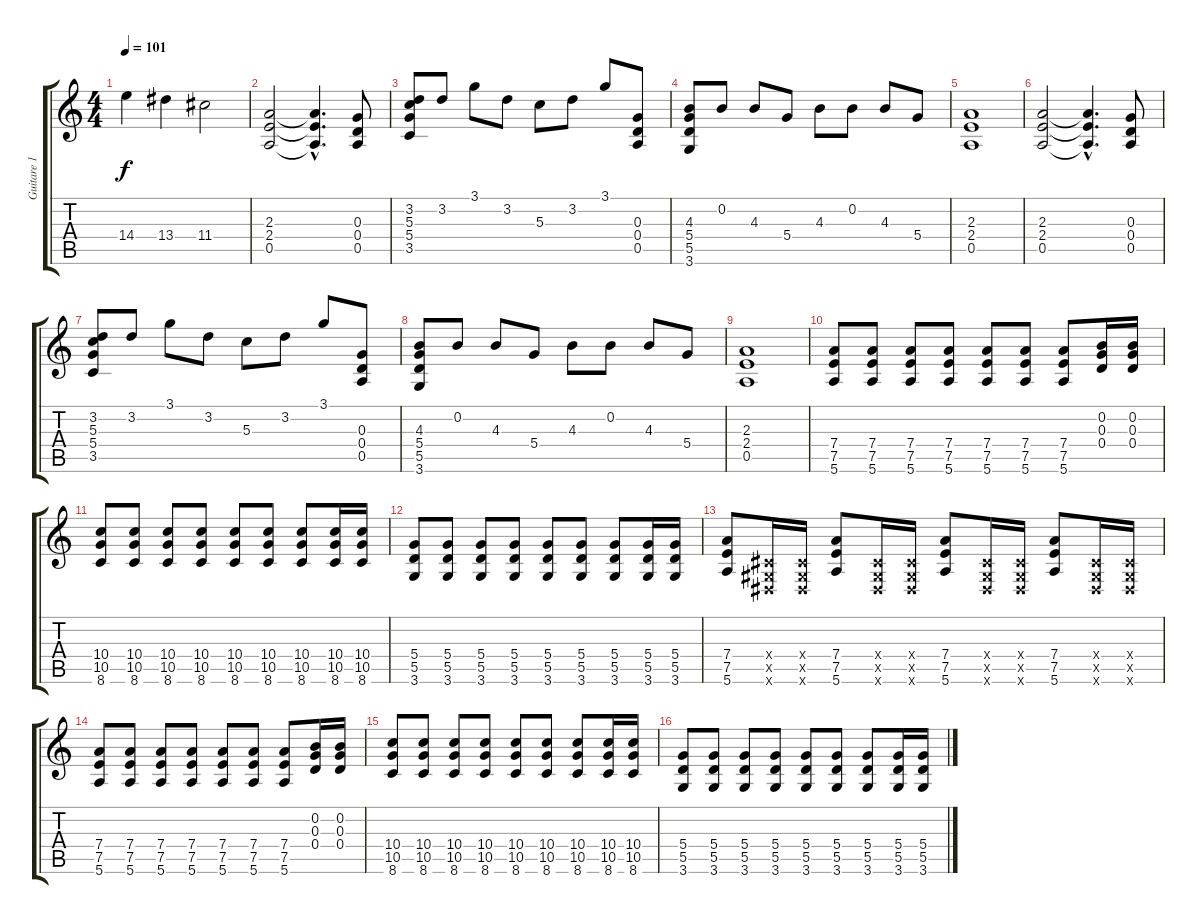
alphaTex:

\track ("Guitare 1" "Guitare 1") {instrument electricguitarclean}
\staff {score tabs}
\tuning (E4 B3 G3 D3 A2 E2) {hide}
\ts (4 4)
\tempo 101
\clef g2
\ks c
14.4.4{dy f} 13.4.4 11.4.2 |
(2.3 2.4 0.5).2 (2.3{hac t} 2.4{hac t} 0.5{hac t}).4{d} (0.3 0.4 0.5).8 |
(3.2 5.3 5.4 3.5).8 3.2.8 3.1.8 3.2.8 5.3.8 3.2.8 3.1.8 (0.3 0.4 0.5).8 |
(4.3 5.4 5.5 3.6).8 0.2.8 4.3.8 5.4.8 4.3.8 0.2.8 4.3.8 5.4.8 |
(2.3 2.4 0.5).1 |
(2.3 2.4 0.5).2 (2.3{hac t} 2.4{hac t} 0.5{hac t}).4{d} (0.3 0.4 0.5).8 |
(3.2 5.3 5.4 3.5).8 3.2.8 3.1.8 3.2.8 5.3.8 3.2.8 3.1.8 (0.3 0.4 0.5).8 |
(4.3 5.4 5.5 3.6).8 0.2.8 4.3.8 5.4.8 4.3.8 0.2.8 4.3.8 5.4.8 |
(2.3 2.4 0.5).1 |
(7.4 7.5 5.6).8 (7.4 7.5 5.6).8 (7.4 7.5 5.6).8 (7.4 7.5 5.6).8 (7.4 7.5 5.6).8 (7.4 7.5 5.6).8 (7.4 7.5 5.6).8 (0.2 0.3 0.4).16 (0.2 0.3 0.4).16 |
(10.4 10.5 8.6).8 (10.4 10.5 8.6).8 (10.4 10.5 8.6).8 (10.4 10.5 8.6).8 (10.4 10.5 8.6).8 (10.4 10.5 8.6).8 (10.4 10.5 8.6).8 (10.4 10.5 8.6).16 (10.4 10.5 8.6).16 |
(5.4 5.5 3.6).8 (5.4 5.5 3.6).8 (5.4 5.5 3.6).8 (5.4 5.5 3.6).8 (5.4 5.5 3.6).8 (5.4 5.5 3.6).8 (5.4 5.5 3.6).8 (5.4 5.5 3.6).16 (5.4 5.5 3.6).16 |
(7.4 7.5 5.6).8 (-1.4{x} -1.5{x} -1.6{x}).16 (-1.4{x} -1.5{x} -1.6{x}).16 (7.4 7.5 5.6).8 (-1.4{x} -1.5{x} -1.6{x}).16 (-1.4{x} -1.5{x} -1.6{x}).16 (7.4 7.5 5.6).8 (-1.4{x} -1.5{x} -1.6{x}).16 (-1.4{x} -1.5{x} -1.6{x}).16 (7.4 7.5 5.6).8 (-1.4{x} -1.5{x} -1.6{x}).16 (-1.4{x} -1.5{x} -1.6{x}).16 |
(7.4 7.5 5.6).8 (7.4 7.5 5.6).8 (7.4 7.5 5.6).8 (7.4 7.5 5.6).8 (7.4 7.5 5.6).8 (7.4 7.5 5.6).8 (7.4 7.5 5.6).8 (0.2 0.3 0.4).16 (0.2 0.3 0.4).16 |
(10.4 10.5 8.6).8 (10.4 10.5 8.6).8 (10.4 10.5 8.6).8 (10.4 10.5 8.6).8 (10.4 10.5 8.6).8 (10.4 10.5 8.6).8 (10.4 10.5 8.6).8 (10.4 10.5 8.6).16 (10.4 10.5 8.6).16 |
(5.4 5.5 3.6).8 (5.4 5.5 3.6).8 (5.4 5.5 3.6).8 (5.4 5.5 3.6).8 (5.4 5.5 3.6).8 (5.4 5.5 3.6).8 (5.4 5.5 3.6).8 (5.4 5.5 3.6).16 (5.4 5.5 3.6).16
